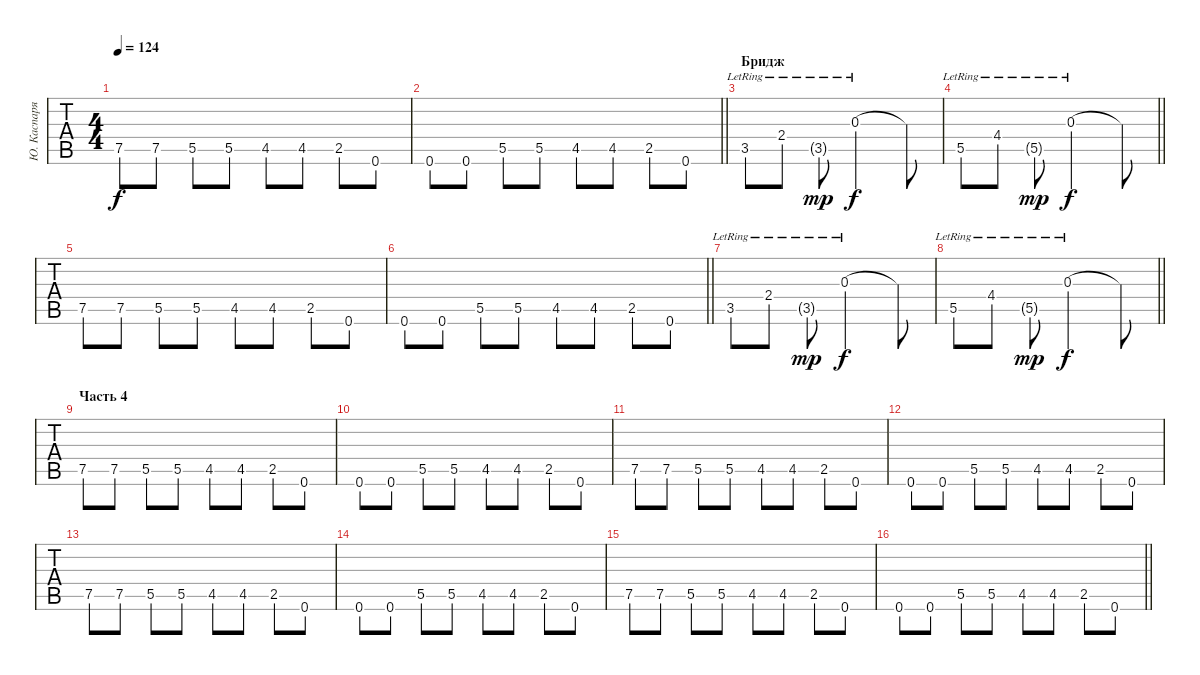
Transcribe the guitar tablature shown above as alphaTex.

\track ("Ю. Каспарян (Ритм)" "Ю. Каспаря") {instrument electricguitarclean}
\staff {tabs}
\tuning (E4 B3 G3 D3 A2 E2) {hide}
\ts (4 4)
\tempo 124
\clef g2
\ks c
7.5.8{dy f} 7.5.8 5.5.8 5.5.8 4.5.8 4.5.8 2.5.8 0.6.8 |
\barLineRight lightlight
0.6.8 0.6.8 5.5.8 5.5.8 4.5.8 4.5.8 2.5.8 0.6.8 |
\section ("" "Бридж")
3.5{lr}.8 2.4{lr}.8 3.5{g lr}.8{dy mp} 0.3{lr}.2{dy f} 0.3{t}.8 |
\barLineRight lightlight
5.5{lr}.8 4.4{lr}.8 5.5{g lr}.8{dy mp} 0.3{lr}.2{dy f} 0.3{t}.8 |
7.5.8 7.5.8 5.5.8 5.5.8 4.5.8 4.5.8 2.5.8 0.6.8 |
\barLineRight lightlight
0.6.8 0.6.8 5.5.8 5.5.8 4.5.8 4.5.8 2.5.8 0.6.8 |
3.5{lr}.8 2.4{lr}.8 3.5{g lr}.8{dy mp} 0.3{lr}.2{dy f} 0.3{t}.8 |
\barLineRight lightlight
5.5{lr}.8 4.4{lr}.8 5.5{g lr}.8{dy mp} 0.3{lr}.2{dy f} 0.3{t}.8 |
\section ("" "Часть 4")
7.5.8 7.5.8 5.5.8 5.5.8 4.5.8 4.5.8 2.5.8 0.6.8 |
0.6.8 0.6.8 5.5.8 5.5.8 4.5.8 4.5.8 2.5.8 0.6.8 |
7.5.8 7.5.8 5.5.8 5.5.8 4.5.8 4.5.8 2.5.8 0.6.8 |
0.6.8 0.6.8 5.5.8 5.5.8 4.5.8 4.5.8 2.5.8 0.6.8 |
7.5.8 7.5.8 5.5.8 5.5.8 4.5.8 4.5.8 2.5.8 0.6.8 |
0.6.8 0.6.8 5.5.8 5.5.8 4.5.8 4.5.8 2.5.8 0.6.8 |
7.5.8 7.5.8 5.5.8 5.5.8 4.5.8 4.5.8 2.5.8 0.6.8 |
\barLineRight lightlight
0.6.8 0.6.8 5.5.8 5.5.8 4.5.8 4.5.8 2.5.8 0.6.8
